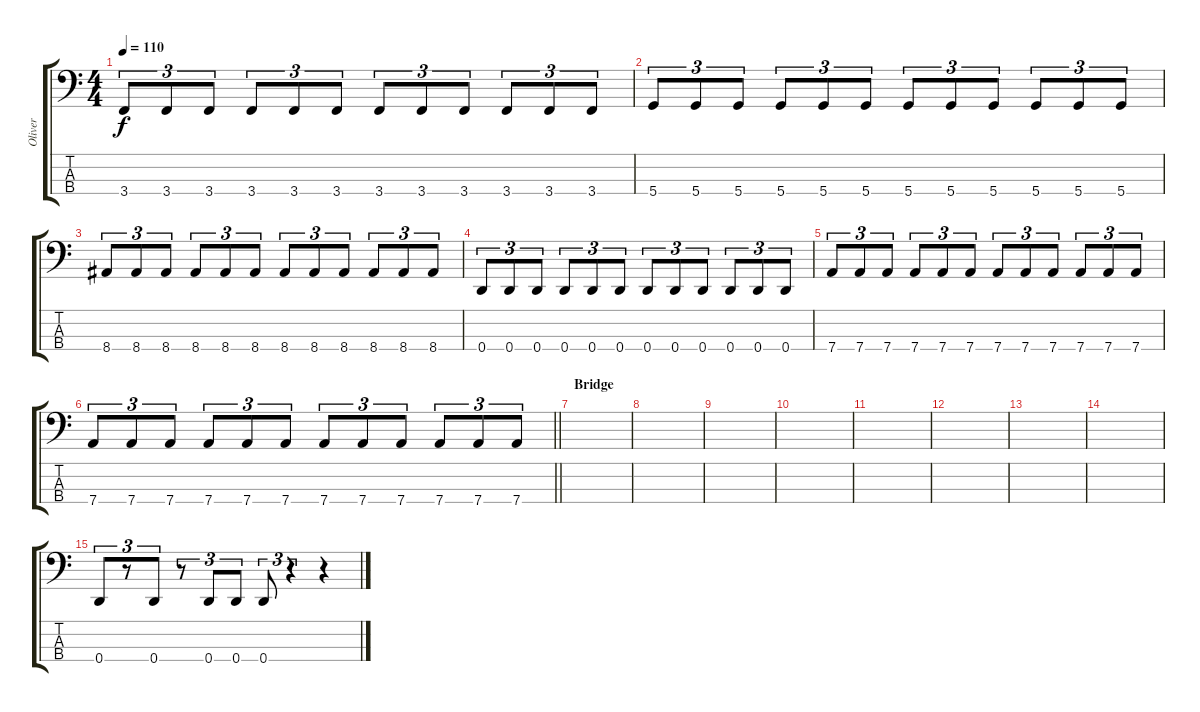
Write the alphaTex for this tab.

\track ("Oliver" "Oliver") {instrument electricbassfinger}
\staff {score tabs}
\tuning (G2 D2 A1 D1) {hide}
\ts (4 4)
\tempo 110
\clef f4
\ks c
3.4.8{tu (3 2) dy f} 3.4.8{tu (3 2)} 3.4.8{tu (3 2)} 3.4.8{tu (3 2)} 3.4.8{tu (3 2)} 3.4.8{tu (3 2)} 3.4.8{tu (3 2)} 3.4.8{tu (3 2)} 3.4.8{tu (3 2)} 3.4.8{tu (3 2)} 3.4.8{tu (3 2)} 3.4.8{tu (3 2)} |
5.4.8{tu (3 2)} 5.4.8{tu (3 2)} 5.4.8{tu (3 2)} 5.4.8{tu (3 2)} 5.4.8{tu (3 2)} 5.4.8{tu (3 2)} 5.4.8{tu (3 2)} 5.4.8{tu (3 2)} 5.4.8{tu (3 2)} 5.4.8{tu (3 2)} 5.4.8{tu (3 2)} 5.4.8{tu (3 2)} |
8.4.8{tu (3 2)} 8.4.8{tu (3 2)} 8.4.8{tu (3 2)} 8.4.8{tu (3 2)} 8.4.8{tu (3 2)} 8.4.8{tu (3 2)} 8.4.8{tu (3 2)} 8.4.8{tu (3 2)} 8.4.8{tu (3 2)} 8.4.8{tu (3 2)} 8.4.8{tu (3 2)} 8.4.8{tu (3 2)} |
0.4.8{tu (3 2)} 0.4.8{tu (3 2)} 0.4.8{tu (3 2)} 0.4.8{tu (3 2)} 0.4.8{tu (3 2)} 0.4.8{tu (3 2)} 0.4.8{tu (3 2)} 0.4.8{tu (3 2)} 0.4.8{tu (3 2)} 0.4.8{tu (3 2)} 0.4.8{tu (3 2)} 0.4.8{tu (3 2)} |
7.4.8{tu (3 2)} 7.4.8{tu (3 2)} 7.4.8{tu (3 2)} 7.4.8{tu (3 2)} 7.4.8{tu (3 2)} 7.4.8{tu (3 2)} 7.4.8{tu (3 2)} 7.4.8{tu (3 2)} 7.4.8{tu (3 2)} 7.4.8{tu (3 2)} 7.4.8{tu (3 2)} 7.4.8{tu (3 2)} |
\barLineRight lightlight
7.4.8{tu (3 2)} 7.4.8{tu (3 2)} 7.4.8{tu (3 2)} 7.4.8{tu (3 2)} 7.4.8{tu (3 2)} 7.4.8{tu (3 2)} 7.4.8{tu (3 2)} 7.4.8{tu (3 2)} 7.4.8{tu (3 2)} 7.4.8{tu (3 2)} 7.4.8{tu (3 2)} 7.4.8{tu (3 2)} |
\section ("" "Bridge")
|
|
|
|
|
|
|
|
0.4.8{tu (3 2)} r.8{tu (3 2)} 0.4.8{tu (3 2)} r.8{tu (3 2)} 0.4.8{tu (3 2)} 0.4.8{tu (3 2)} 0.4.8{tu (3 2)} r.4{tu (3 2)} r.4
